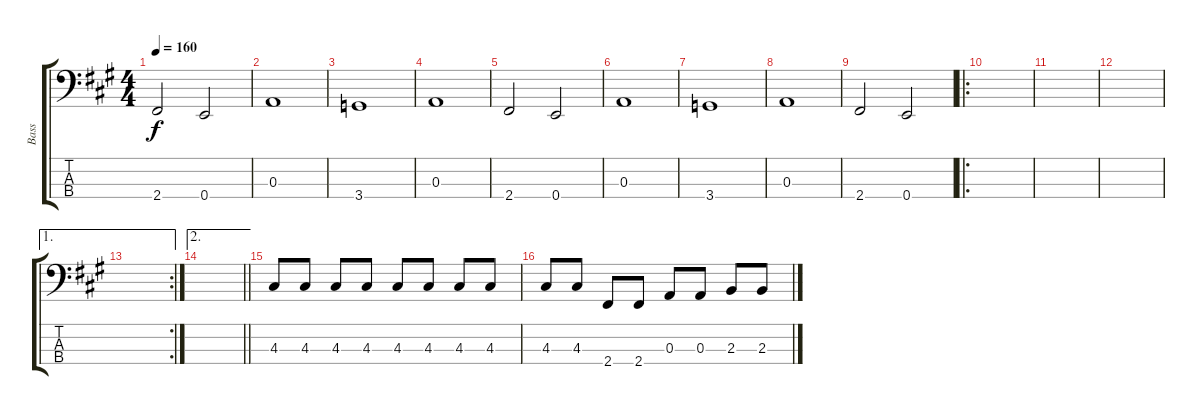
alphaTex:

\track ("Bass" "Bass") {instrument electricbassfinger}
\staff {score tabs}
\tuning (G2 D2 A1 E1) {hide}
\ts (4 4)
\tempo 160
\clef f4
\ks a
2.4.2{dy f} 0.4.2 |
0.3.1 |
3.4.1 |
0.3.1 |
2.4.2 0.4.2 |
0.3.1 |
3.4.1 |
0.3.1 |
2.4.2 0.4.2 |
\ro
|
|
|
\ae 1
\rc 2
|
\ae 2
\barLineRight lightlight
|
4.3.8 4.3.8 4.3.8 4.3.8 4.3.8 4.3.8 4.3.8 4.3.8 |
4.3.8 4.3.8 2.4.8 2.4.8 0.3.8 0.3.8 2.3.8 2.3.8
